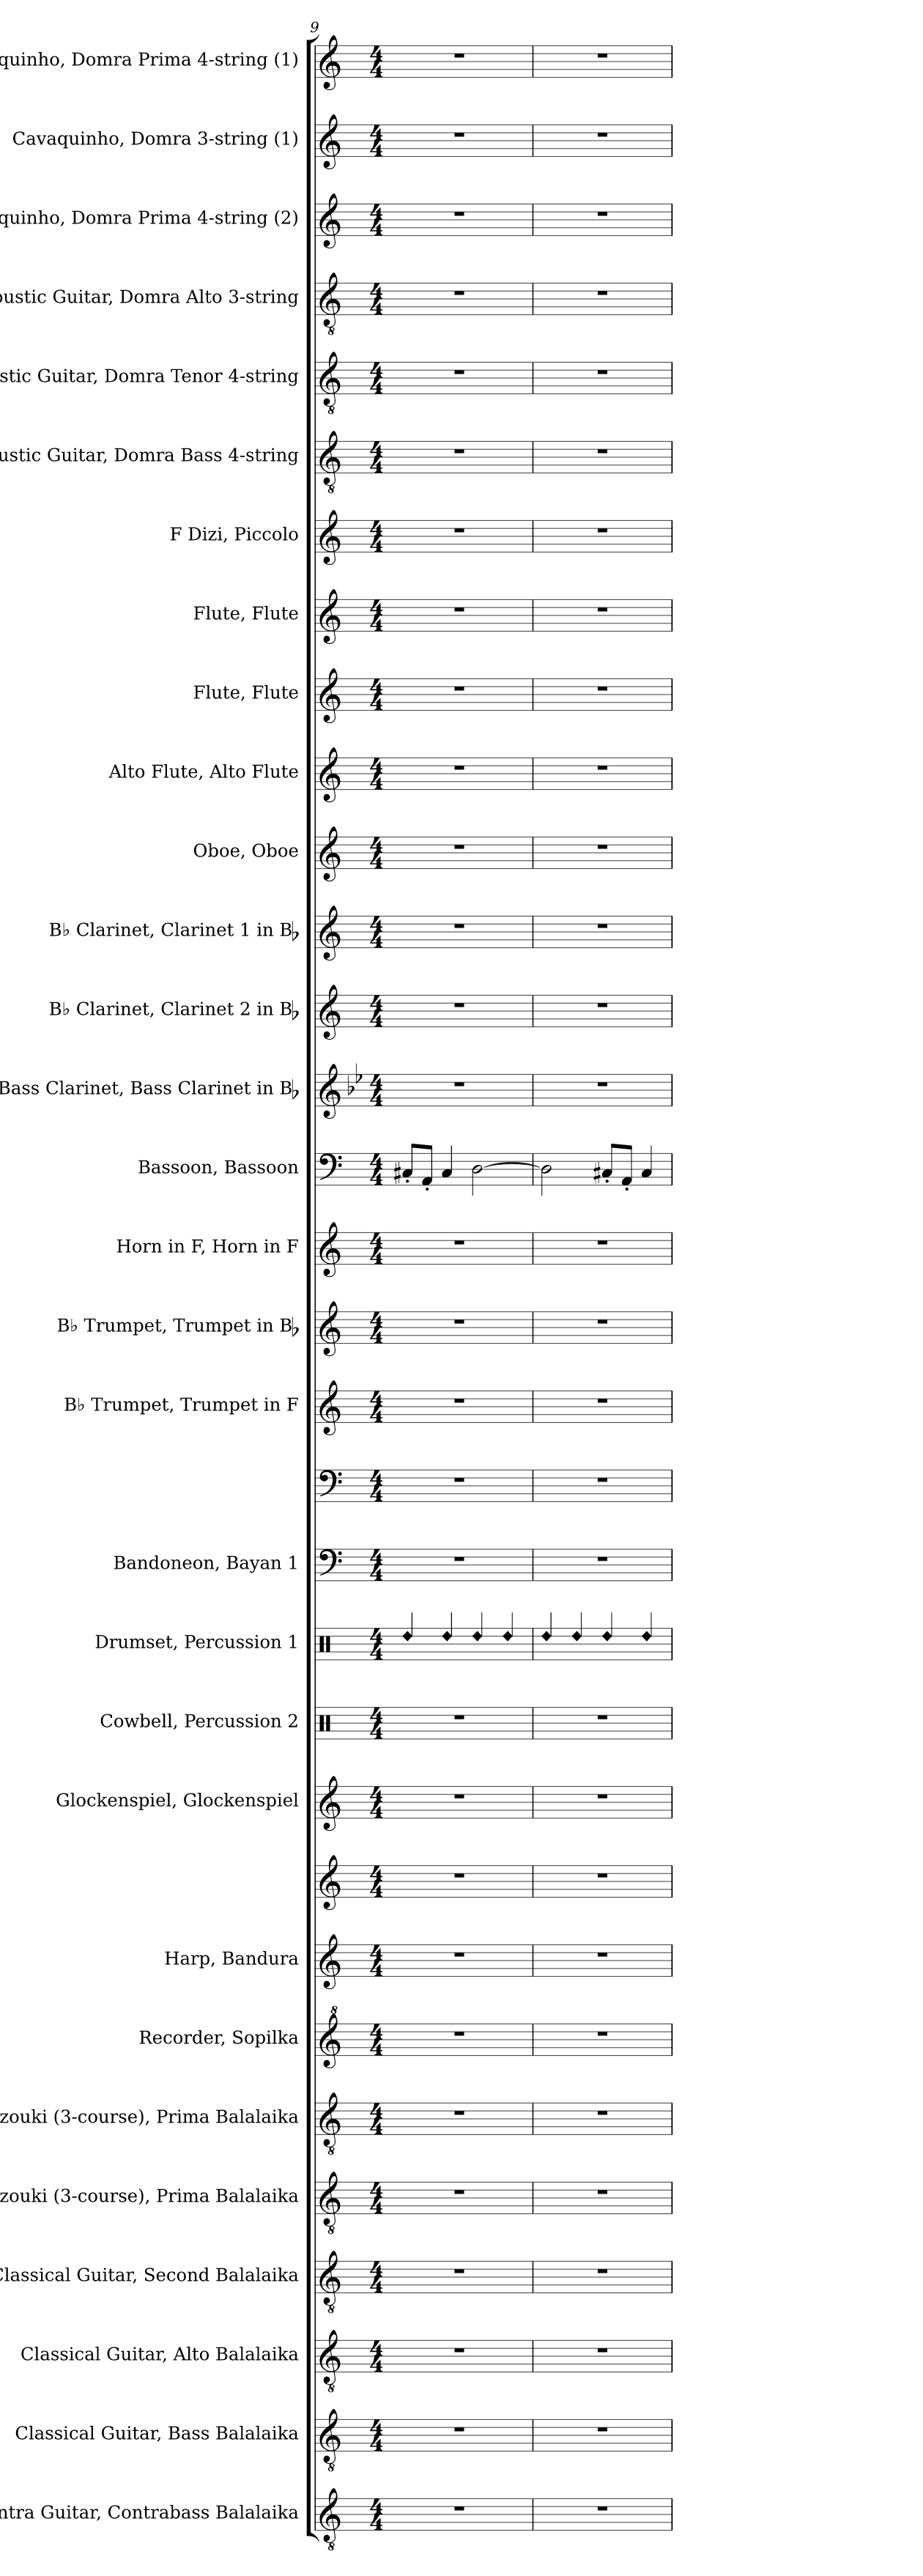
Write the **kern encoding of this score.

**kern	**kern	**kern	**kern	**kern	**kern	**kern	**kern	**kern	**kern	**kern	**kern	**kern	**kern	**kern	**kern	**kern	**kern	**kern	**kern	**kern	**kern	**kern	**kern	**kern	**kern	**kern	**kern	**kern	**kern	**kern	**kern
*part30	*part29	*part28	*part27	*part26	*part25	*part24	*part23	*part23	*part22	*part21	*part20	*part19	*part19	*part18	*part17	*part16	*part15	*part14	*part13	*part12	*part11	*part10	*part9	*part8	*part7	*part6	*part5	*part4	*part3	*part2	*part1
*staff32	*staff31	*staff30	*staff29	*staff28	*staff27	*staff26	*staff25	*staff24	*staff23	*staff22	*staff21	*staff20	*staff19	*staff18	*staff17	*staff16	*staff15	*staff14	*staff13	*staff12	*staff11	*staff10	*staff9	*staff8	*staff7	*staff6	*staff5	*staff4	*staff3	*staff2	*staff1
*I"Contra Guitar, Contrabass Balalaika	*I"Classical Guitar, Bass Balalaika	*I"Classical Guitar, Alto Balalaika	*I"Classical Guitar, Second Balalaika	*I"Bouzouki (3-course), Prima Balalaika	*I"Bouzouki (3-course), Prima Balalaika	*I"Recorder, Sopilka	*I"Harp, Bandura	*	*I"Glockenspiel, Glockenspiel	*I"Cowbell, Percussion 2	*I"Drumset, Percussion 1	*I"Bandoneon, Bayan 1	*	*I"B♭ Trumpet, Trumpet in F	*I"B♭ Trumpet, Trumpet in Bb	*I"Horn in F, Horn in F	*I"Bassoon, Bassoon	*I"Bass Clarinet, Bass Clarinet in Bb	*I"B♭ Clarinet, Clarinet 2 in Bb	*I"B♭ Clarinet, Clarinet 1 in Bb	*I"Oboe, Oboe	*I"Alto Flute, Alto Flute	*I"Flute, Flute	*I"Flute, Flute	*I"F Dizi, Piccolo	*I"Acoustic Guitar, Domra Bass 4-string	*I"Acoustic Guitar, Domra Tenor 4-string	*I"Acoustic Guitar, Domra Alto 3-string	*I"Cavaquinho, Domra Prima 4-string (2)	*I"Cavaquinho, Domra 3-string (1)	*I"Cavaquinho, Domra Prima 4-string (1)
*I'C. Guit.	*I'Guit.	*I'Guit.	*I'Guit.	*I'Bou.	*I'Bou.	*I'Rec.	*I'Hrp.	*	*I'Glock.	*I'Cwb.	*I'D. Set	*I'Ban.	*	*I'B♭ Tpt.	*I'B♭ Tpt.	*I'F Hn.	*I'Bsn.	*I'B. Cl.	*I'B♭ Cl.	*I'B♭ Cl.	*I'Ob.	*I'A. Fl.	*I'Fl.	*I'Fl.	*I'F Di.	*I'Guit.	*I'Guit.	*I'Guit.	*I'Cava.	*I'Cava.	*I'Cava.
*clefGv2	*clefGv2	*clefGv2	*clefGv2	*clefGv2	*clefGv2	*clefG^2	*clefG2	*clefG2	*clefG2	*clefX	*clefX	*clefF4	*clefF4	*clefG2	*clefG2	*clefG2	*clefF4	*clefG2	*clefG2	*clefG2	*clefG2	*clefG2	*clefG2	*clefG2	*clefG2	*clefGv2	*clefGv2	*clefGv2	*clefG2	*clefG2	*clefG2
*	*	*	*	*	*	*	*	*	*ITrd-14c-24	*	*	*	*	*ITrd1c2	*ITrd1c2	*ITrd4c7	*	*ITrd8c14	*ITrd1c2	*ITrd1c2	*	*ITrd3c5	*	*	*ITrd-7c-12	*	*	*	*	*	*
*k[]	*k[]	*k[]	*k[]	*k[]	*k[]	*k[]	*k[]	*k[]	*k[]	*k[]	*k[]	*k[]	*k[]	*k[b-e-]	*k[b-e-]	*k[b-]	*k[]	*k[b-e-]	*k[b-e-]	*k[b-e-]	*k[]	*k[f#]	*k[]	*k[]	*k[]	*k[]	*k[]	*k[]	*k[]	*k[]	*k[]
*M4/4	*M4/4	*M4/4	*M4/4	*M4/4	*M4/4	*M4/4	*M4/4	*M4/4	*M4/4	*M4/4	*M4/4	*M4/4	*M4/4	*M4/4	*M4/4	*M4/4	*M4/4	*M4/4	*M4/4	*M4/4	*M4/4	*M4/4	*M4/4	*M4/4	*M4/4	*M4/4	*M4/4	*M4/4	*M4/4	*M4/4	*M4/4
=9	=9	=9	=9	=9	=9	=9	=9	=9	=9	=9	=9	=9	=9	=9	=9	=9	=9	=9	=9	=9	=9	=9	=9	=9	=9	=9	=9	=9	=9	=9	=9
!	!	!	!	!	!	!	!	!	!	!	!LO:N:head=diamond	!	!	!	!	!	!	!	!	!	!	!	!	!	!	!	!	!	!	!	!
1r	1r	1r	1r	1r	1r	1r	1r	1r	1r	1r	4Rdd/	1r	1r	1r	1r	1r	8C#X'/L	1r	1r	1r	1r	1r	1r	1r	1r	1r	1r	1r	1r	1r	1r
.	.	.	.	.	.	.	.	.	.	.	.	.	.	.	.	.	8AA'/J	.	.	.	.	.	.	.	.	.	.	.	.	.	.
!	!	!	!	!	!	!	!	!	!	!	!LO:N:head=diamond	!	!	!	!	!	!	!	!	!	!	!	!	!	!	!	!	!	!	!	!
.	.	.	.	.	.	.	.	.	.	.	4Rdd/	.	.	.	.	.	4C#/	.	.	.	.	.	.	.	.	.	.	.	.	.	.
!	!	!	!	!	!	!	!	!	!	!	!LO:N:head=diamond	!	!	!	!	!	!	!	!	!	!	!	!	!	!	!	!	!	!	!	!
.	.	.	.	.	.	.	.	.	.	.	4Rdd/	.	.	.	.	.	[2D\	.	.	.	.	.	.	.	.	.	.	.	.	.	.
!	!	!	!	!	!	!	!	!	!	!	!LO:N:head=diamond	!	!	!	!	!	!	!	!	!	!	!	!	!	!	!	!	!	!	!	!
.	.	.	.	.	.	.	.	.	.	.	4Rdd/	.	.	.	.	.	.	.	.	.	.	.	.	.	.	.	.	.	.	.	.
=10	=10	=10	=10	=10	=10	=10	=10	=10	=10	=10	=10	=10	=10	=10	=10	=10	=10	=10	=10	=10	=10	=10	=10	=10	=10	=10	=10	=10	=10	=10	=10
!	!	!	!	!	!	!	!	!	!	!	!LO:N:head=diamond	!	!	!	!	!	!	!	!	!	!	!	!	!	!	!	!	!	!	!	!
1r	1r	1r	1r	1r	1r	1r	1r	1r	1r	1r	4Rdd/	1r	1r	1r	1r	1r	2D\]	1r	1r	1r	1r	1r	1r	1r	1r	1r	1r	1r	1r	1r	1r
!	!	!	!	!	!	!	!	!	!	!	!LO:N:head=diamond	!	!	!	!	!	!	!	!	!	!	!	!	!	!	!	!	!	!	!	!
.	.	.	.	.	.	.	.	.	.	.	4Rdd/	.	.	.	.	.	.	.	.	.	.	.	.	.	.	.	.	.	.	.	.
!	!	!	!	!	!	!	!	!	!	!	!LO:N:head=diamond	!	!	!	!	!	!	!	!	!	!	!	!	!	!	!	!	!	!	!	!
.	.	.	.	.	.	.	.	.	.	.	4Rdd/	.	.	.	.	.	8C#X'/L	.	.	.	.	.	.	.	.	.	.	.	.	.	.
.	.	.	.	.	.	.	.	.	.	.	.	.	.	.	.	.	8AA'/J	.	.	.	.	.	.	.	.	.	.	.	.	.	.
!	!	!	!	!	!	!	!	!	!	!	!LO:N:head=diamond	!	!	!	!	!	!	!	!	!	!	!	!	!	!	!	!	!	!	!	!
.	.	.	.	.	.	.	.	.	.	.	4Rdd/	.	.	.	.	.	4C#/	.	.	.	.	.	.	.	.	.	.	.	.	.	.
=	=	=	=	=	=	=	=	=	=	=	=	=	=	=	=	=	=	=	=	=	=	=	=	=	=	=	=	=	=	=	=
*-	*-	*-	*-	*-	*-	*-	*-	*-	*-	*-	*-	*-	*-	*-	*-	*-	*-	*-	*-	*-	*-	*-	*-	*-	*-	*-	*-	*-	*-	*-	*-
